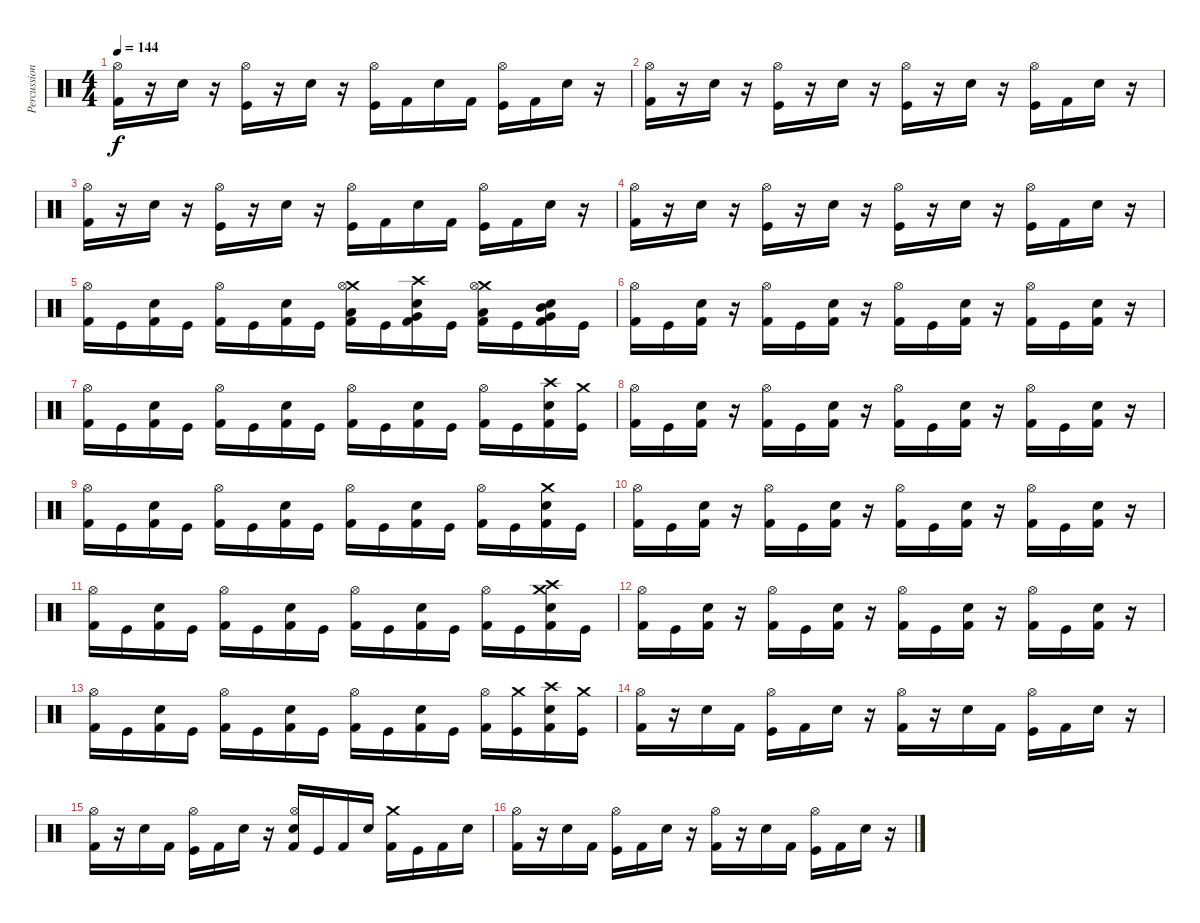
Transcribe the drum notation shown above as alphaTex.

\track ("Percussion" "Percussion") {instrument percussion}
\staff {score}
\articulation defaults
\ts (4 4)
\tempo 144
\clef neutral
\ks c
("Kick (hit) 2" "Hi-Hat (open)").16{dy f} r.16 "Snare (hit) 2".16 r.16 ("Kick (hit)" "Hi-Hat (open)").16 r.16 "Snare (hit) 2".16 r.16 ("Kick (hit)" "Hi-Hat (open)").16 "Kick (hit) 2".16 "Snare (hit) 2".16 "Kick (hit) 2".16 ("Kick (hit)" "Hi-Hat (open)").16 "Kick (hit) 2".16 "Snare (hit) 2".16 r.16 |
("Kick (hit) 2" "Hi-Hat (open)").16 r.16 "Snare (hit) 2".16 r.16 ("Kick (hit)" "Hi-Hat (open)").16 r.16 "Snare (hit) 2".16 r.16 ("Kick (hit)" "Hi-Hat (open)").16 r.16 "Snare (hit) 2".16 r.16 ("Kick (hit)" "Hi-Hat (open)").16 "Kick (hit) 2".16 "Snare (hit) 2".16 r.16 |
("Kick (hit) 2" "Hi-Hat (open)").16 r.16 "Snare (hit) 2".16 r.16 ("Kick (hit)" "Hi-Hat (open)").16 r.16 "Snare (hit) 2".16 r.16 ("Kick (hit)" "Hi-Hat (open)").16 "Kick (hit) 2".16 "Snare (hit) 2".16 "Kick (hit) 2".16 ("Kick (hit)" "Hi-Hat (open)").16 "Kick (hit) 2".16 "Snare (hit) 2".16 r.16 |
("Kick (hit) 2" "Hi-Hat (open)").16 r.16 "Snare (hit) 2".16 r.16 ("Kick (hit)" "Hi-Hat (open)").16 r.16 "Snare (hit) 2".16 r.16 ("Kick (hit)" "Hi-Hat (open)").16 r.16 "Snare (hit) 2".16 r.16 ("Kick (hit)" "Hi-Hat (open)").16 "Kick (hit) 2".16 "Snare (hit) 2".16 r.16 |
("Kick (hit) 2" "Hi-Hat (open)").16 "Kick (hit)".16 ("Kick (hit) 2" "Snare (hit) 2").16 "Kick (hit)".16 ("Kick (hit) 2" "Hi-Hat (open)").16 "Kick (hit)".16 ("Kick (hit) 2" "Snare (hit) 2").16 "Kick (hit)".16 ("Kick (hit) 2" "Low Floor Tom (hit)" "Crash medium (hit)" "Hi-Hat (open)").16 "Kick (hit)".16 ("Kick (hit) 2" "Snare (hit) 2" "Very Low Tom (hit)" "Crash high (hit)").16 "Kick (hit)".16 ("Kick (hit) 2" "Low Floor Tom (hit)" "Crash medium (hit)" "Hi-Hat (open)").16 "Kick (hit)".16 ("Kick (hit) 2" "Snare (hit) 2" "Very Low Tom (hit)" "Mid Tom (hit)").16 "Kick (hit)".16 |
("Kick (hit) 2" "Hi-Hat (open)").16 "Kick (hit)".16 ("Kick (hit) 2" "Snare (hit) 2").16 r.16 ("Kick (hit) 2" "Hi-Hat (open)").16 "Kick (hit)".16 ("Kick (hit) 2" "Snare (hit) 2").16 r.16 ("Kick (hit) 2" "Hi-Hat (open)").16 "Kick (hit)".16 ("Kick (hit) 2" "Snare (hit) 2").16 r.16 ("Kick (hit) 2" "Hi-Hat (open)").16 "Kick (hit)".16 ("Kick (hit) 2" "Snare (hit) 2").16 r.16 |
("Kick (hit) 2" "Hi-Hat (open)").16 "Kick (hit)".16 ("Kick (hit) 2" "Snare (hit) 2").16 "Kick (hit)".16 ("Kick (hit) 2" "Hi-Hat (open)").16 "Kick (hit)".16 ("Kick (hit) 2" "Snare (hit) 2").16 "Kick (hit)".16 ("Kick (hit) 2" "Hi-Hat (open)").16 "Kick (hit)".16 ("Kick (hit) 2" "Snare (hit) 2").16 "Kick (hit)".16 ("Kick (hit) 2" "Hi-Hat (open)").16 "Kick (hit)".16 ("Kick (hit) 2" "Snare (hit) 2" "Crash high (hit)").16 ("Kick (hit)" "Crash medium (hit)").16 |
("Kick (hit) 2" "Hi-Hat (open)").16 "Kick (hit)".16 ("Kick (hit) 2" "Snare (hit) 2").16 r.16 ("Kick (hit) 2" "Hi-Hat (open)").16 "Kick (hit)".16 ("Kick (hit) 2" "Snare (hit) 2").16 r.16 ("Kick (hit) 2" "Hi-Hat (open)").16 "Kick (hit)".16 ("Kick (hit) 2" "Snare (hit) 2").16 r.16 ("Kick (hit) 2" "Hi-Hat (open)").16 "Kick (hit)".16 ("Kick (hit) 2" "Snare (hit) 2").16 r.16 |
("Kick (hit) 2" "Hi-Hat (open)").16 "Kick (hit)".16 ("Kick (hit) 2" "Snare (hit) 2").16 "Kick (hit)".16 ("Kick (hit) 2" "Hi-Hat (open)").16 "Kick (hit)".16 ("Kick (hit) 2" "Snare (hit) 2").16 "Kick (hit)".16 ("Kick (hit) 2" "Hi-Hat (open)").16 "Kick (hit)".16 ("Kick (hit) 2" "Snare (hit) 2").16 "Kick (hit)".16 ("Kick (hit) 2" "Hi-Hat (open)").16 "Kick (hit)".16 ("Kick (hit) 2" "Snare (hit) 2" "Crash medium (hit)").16 "Kick (hit)".16 |
("Kick (hit) 2" "Hi-Hat (open)").16 "Kick (hit)".16 ("Kick (hit) 2" "Snare (hit) 2").16 r.16 ("Kick (hit) 2" "Hi-Hat (open)").16 "Kick (hit)".16 ("Kick (hit) 2" "Snare (hit) 2").16 r.16 ("Kick (hit) 2" "Hi-Hat (open)").16 "Kick (hit)".16 ("Kick (hit) 2" "Snare (hit) 2").16 r.16 ("Kick (hit) 2" "Hi-Hat (open)").16 "Kick (hit)".16 ("Kick (hit) 2" "Snare (hit) 2").16 r.16 |
("Kick (hit) 2" "Hi-Hat (open)").16 "Kick (hit)".16 ("Kick (hit) 2" "Snare (hit) 2").16 "Kick (hit)".16 ("Kick (hit) 2" "Hi-Hat (open)").16 "Kick (hit)".16 ("Kick (hit) 2" "Snare (hit) 2").16 "Kick (hit)".16 ("Kick (hit) 2" "Hi-Hat (open)").16 "Kick (hit)".16 ("Kick (hit) 2" "Snare (hit) 2").16 "Kick (hit)".16 ("Kick (hit) 2" "Hi-Hat (open)").16 "Kick (hit)".16 ("Kick (hit) 2" "Snare (hit) 2" "Crash medium (hit)" "Crash high (hit)").16 "Kick (hit)".16 |
("Kick (hit) 2" "Hi-Hat (open)").16 "Kick (hit)".16 ("Kick (hit) 2" "Snare (hit) 2").16 r.16 ("Kick (hit) 2" "Hi-Hat (open)").16 "Kick (hit)".16 ("Kick (hit) 2" "Snare (hit) 2").16 r.16 ("Kick (hit) 2" "Hi-Hat (open)").16 "Kick (hit)".16 ("Kick (hit) 2" "Snare (hit) 2").16 r.16 ("Kick (hit) 2" "Hi-Hat (open)").16 "Kick (hit)".16 ("Kick (hit) 2" "Snare (hit) 2").16 r.16 |
("Kick (hit) 2" "Hi-Hat (open)").16 "Kick (hit)".16 ("Kick (hit) 2" "Snare (hit) 2").16 "Kick (hit)".16 ("Kick (hit) 2" "Hi-Hat (open)").16 "Kick (hit)".16 ("Kick (hit) 2" "Snare (hit) 2").16 "Kick (hit)".16 ("Kick (hit) 2" "Hi-Hat (open)").16 "Kick (hit)".16 ("Kick (hit) 2" "Snare (hit) 2").16 "Kick (hit)".16 ("Kick (hit) 2" "Hi-Hat (open)").16 ("Kick (hit)" "Crash medium (hit)").16 ("Kick (hit) 2" "Snare (hit) 2" "Crash high (hit)").16 ("Kick (hit)" "Crash medium (hit)").16 |
("Kick (hit) 2" "Hi-Hat (open)").16 r.16 "Snare (hit) 2".16 "Kick (hit) 2".16 ("Kick (hit)" "Hi-Hat (open)").16 "Kick (hit) 2".16 "Snare (hit) 2".16 r.16 ("Kick (hit) 2" "Hi-Hat (open)").16 r.16 "Snare (hit) 2".16 "Kick (hit) 2".16 ("Kick (hit)" "Hi-Hat (open)").16 "Kick (hit) 2".16 "Snare (hit) 2".16 r.16 |
("Kick (hit) 2" "Hi-Hat (open)").16 r.16 "Snare (hit) 2".16 "Kick (hit) 2".16 ("Kick (hit)" "Hi-Hat (open)").16 "Kick (hit) 2".16 "Snare (hit) 2".16 r.16 ("Kick (hit) 2" "Snare (hit) 2" "Hi-Hat (open)").16 "Kick (hit)".16 "Kick (hit) 2".16 "Snare (hit) 2".16 ("Kick (hit) 2" "Crash medium (hit)").16 "Kick (hit)".16 "Kick (hit) 2".16 "Snare (hit) 2".16 |
("Kick (hit) 2" "Hi-Hat (open)").16 r.16 "Snare (hit) 2".16 "Kick (hit) 2".16 ("Kick (hit)" "Hi-Hat (open)").16 "Kick (hit) 2".16 "Snare (hit) 2".16 r.16 ("Kick (hit) 2" "Hi-Hat (open)").16 r.16 "Snare (hit) 2".16 "Kick (hit) 2".16 ("Kick (hit)" "Hi-Hat (open)").16 "Kick (hit) 2".16 "Snare (hit) 2".16 r.16
